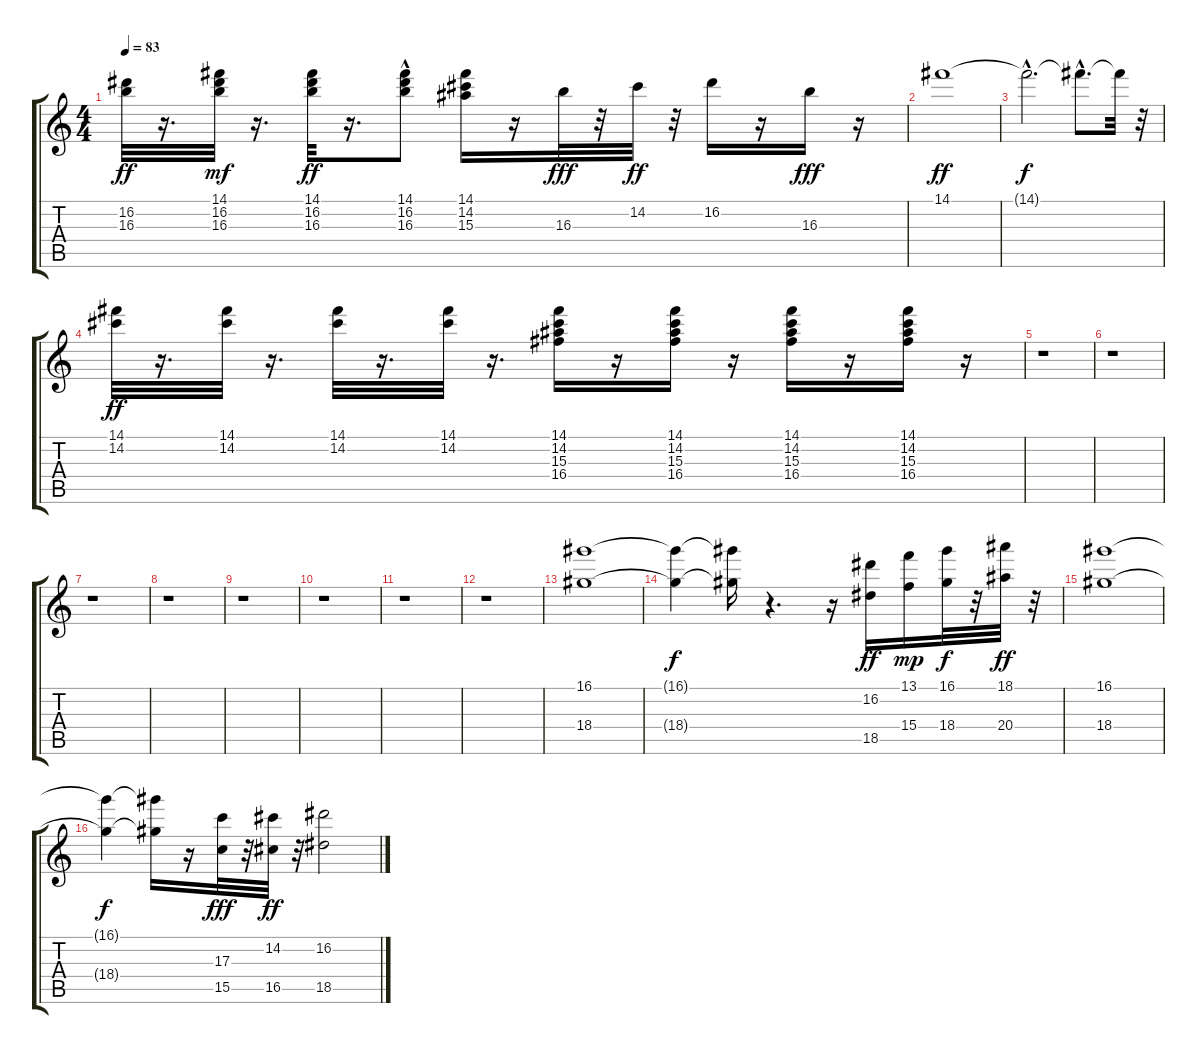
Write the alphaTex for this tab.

\track "" {instrument overdrivenguitar}
\staff {score tabs}
\tuning (E4 B3 G3 D3 A2 E2) {hide}
\ts (4 4)
\tempo 83
\clef g2
\ks c
(16.2 16.3).32{dy ff} r.16{d} (14.1 16.2 16.3).32{dy mf} r.16{d} (14.1 16.2 16.3).32{dy ff} r.16{d} (14.1{hac} 16.2 16.3).8 (14.1 14.2 15.3).16 r.16 16.3.32{dy fff} r.32 14.2.32{dy ff} r.32 16.2.16 r.16 16.3.16{dy fff} r.16 |
14.1.1{dy ff} |
14.1{hac t}.2{d dy f} 14.1{hac t}.8{d} 14.1{t}.32 r.32 |
(14.1 14.2).32{dy ff} r.16{d} (14.1 14.2).32 r.16{d} (14.1 14.2).32 r.16{d} (14.1 14.2).32 r.16{d} (14.1 14.2 15.3 16.4).16 r.16 (14.1 14.2 15.3 16.4).16 r.16 (14.1 14.2 15.3 16.4).16 r.16 (14.1 14.2 15.3 16.4).16 r.16 |
r.1 |
r.1 |
r.1 |
r.1 |
r.1 |
r.1 |
r.1 |
r.1 |
(16.1 18.4).1 |
(16.1{t} 18.4{t}).4{dy f} (16.1{t} 18.4{t}).16 r.4{d} r.16 (16.2 18.5).16{dy ff} (13.1 15.4).16{dy mp} (16.1 18.4).32{dy f} r.32 (18.1 20.4).32{dy ff} r.32 |
(16.1 18.4).1 |
(16.1{t} 18.4{t}).4{dy f} (16.1{t} 18.4{t}).16 r.16 (17.3 15.5).32{dy fff} r.32 (14.2 16.5).32{dy ff} r.32 (16.2 18.5).2
